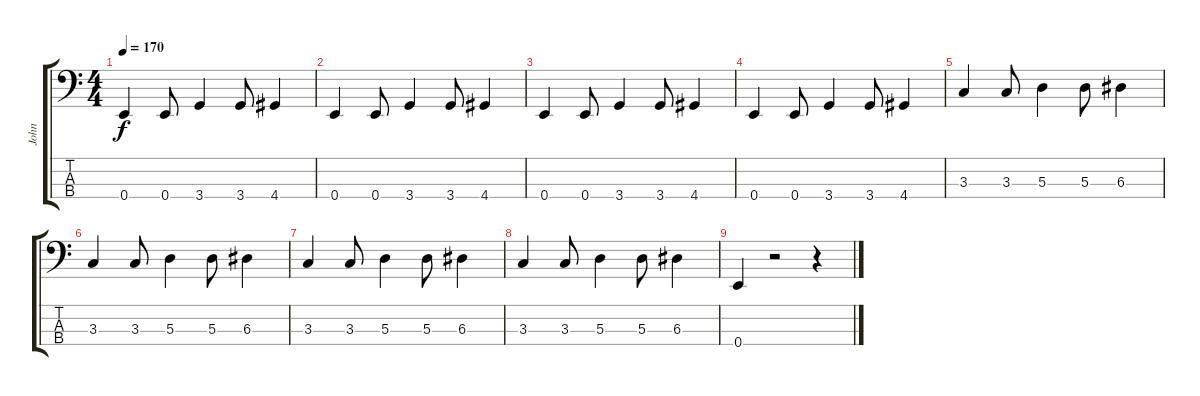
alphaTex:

\track ("John" "John") {instrument electricbasspick}
\staff {score tabs}
\tuning (G2 D2 A1 E1) {hide}
\ts (4 4)
\tempo 170
\clef f4
\ks c
0.4.4{dy f} 0.4.8 3.4.4 3.4.8 4.4.4 |
0.4.4 0.4.8 3.4.4 3.4.8 4.4.4 |
0.4.4 0.4.8 3.4.4 3.4.8 4.4.4 |
0.4.4 0.4.8 3.4.4 3.4.8 4.4.4 |
3.3.4 3.3.8 5.3.4 5.3.8 6.3.4 |
3.3.4 3.3.8 5.3.4 5.3.8 6.3.4 |
3.3.4 3.3.8 5.3.4 5.3.8 6.3.4 |
3.3.4 3.3.8 5.3.4 5.3.8 6.3.4 |
0.4.4 r.2 r.4
